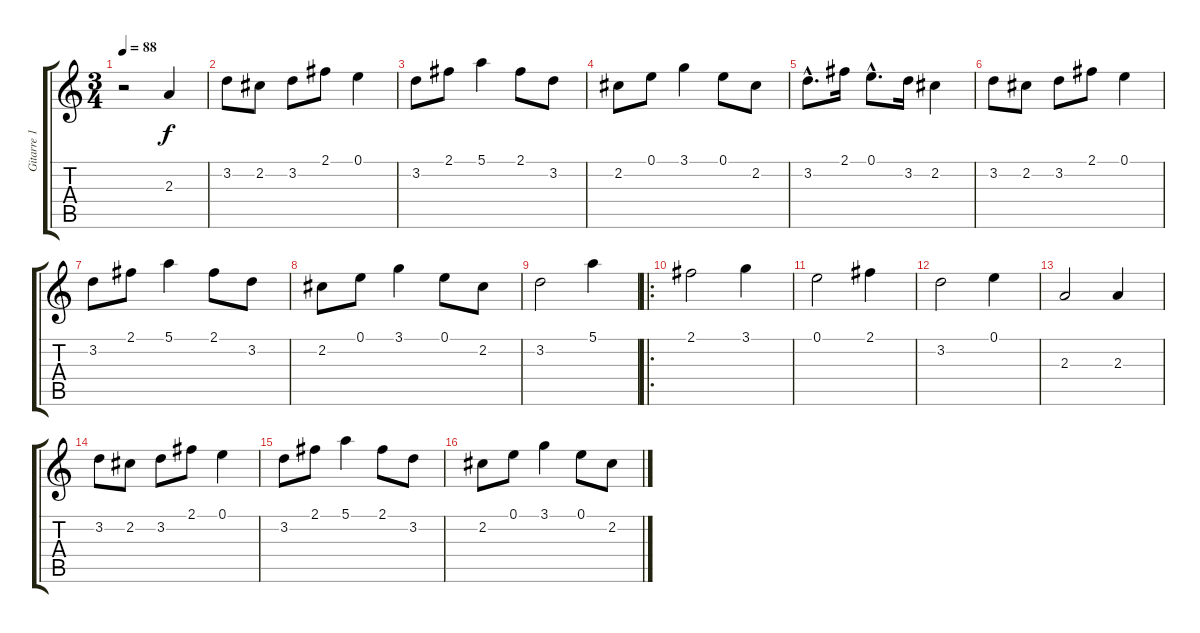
\track ("Gitarre 1" "Gitarre 1") {instrument acousticguitarnylon}
\staff {score tabs}
\tuning (E4 B3 G3 D3 A2 E2) {hide}
\ts (3 4)
\tempo 88
\clef g2
\ks c
r.2{dy f instrument acousticguitarnylon} 2.3.4 |
3.2.8 2.2.8 3.2.8 2.1.8 0.1.4 |
3.2.8 2.1.8 5.1.4 2.1.8 3.2.8 |
2.2.8 0.1.8 3.1.4 0.1.8 2.2.8 |
3.2{hac}.8{d} 2.1.16 0.1{hac}.8{d} 3.2.16 2.2.4 |
3.2.8 2.2.8 3.2.8 2.1.8 0.1.4 |
3.2.8 2.1.8 5.1.4 2.1.8 3.2.8 |
2.2.8 0.1.8 3.1.4 0.1.8 2.2.8 |
3.2.2 5.1.4 |
\ro
2.1.2 3.1.4 |
0.1.2 2.1.4 |
3.2.2 0.1.4 |
2.3.2 2.3.4 |
3.2.8 2.2.8 3.2.8 2.1.8 0.1.4 |
3.2.8 2.1.8 5.1.4 2.1.8 3.2.8 |
2.2.8 0.1.8 3.1.4 0.1.8 2.2.8
